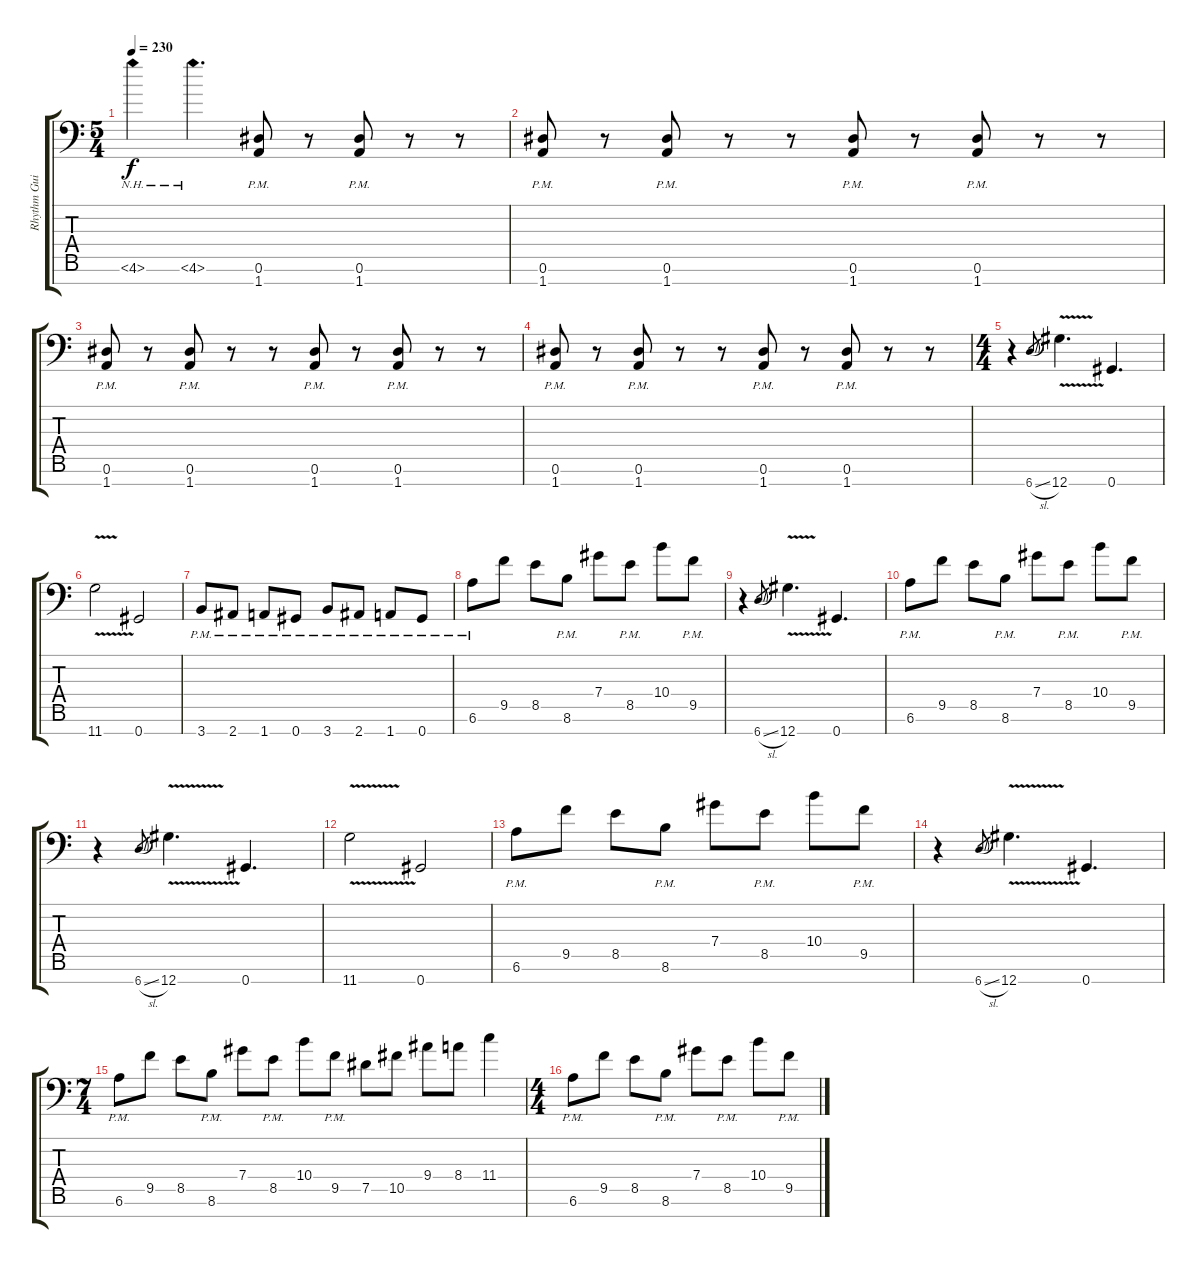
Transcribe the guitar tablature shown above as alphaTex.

\track ("Rhythm Guitar 2" "Rhythm Gui") {instrument distortionguitar}
\staff {score tabs}
\tuning (Eb4 Bb3 F3 Db3 Ab2 Eb2 Ab1) {hide}
\ts (5 4)
\tempo 230
\clef f4
\ks c
4.6{nh}.4{dy f} 4.6{nh}.4{d} (0.6{pm} 1.7{pm}).8 r.8 (0.6{pm} 1.7{pm}).8 r.8 r.8 |
(0.6{pm} 1.7{pm}).8 r.8 (0.6{pm} 1.7{pm}).8 r.8 r.8 (0.6{pm} 1.7{pm}).8 r.8 (0.6{pm} 1.7{pm}).8 r.8 r.8 |
(0.6{pm} 1.7{pm}).8 r.8 (0.6{pm} 1.7{pm}).8 r.8 r.8 (0.6{pm} 1.7{pm}).8 r.8 (0.6{pm} 1.7{pm}).8 r.8 r.8 |
(0.6{pm} 1.7{pm}).8 r.8 (0.6{pm} 1.7{pm}).8 r.8 r.8 (0.6{pm} 1.7{pm}).8 r.8 (0.6{pm} 1.7{pm}).8 r.8 r.8 |
\ts (4 4)
r.4 6.7{sl}.8{gr} 12.7{v}.4{d} 0.7.4{d} |
11.7{v}.2 0.7.2 |
3.7{pm}.8 2.7{pm}.8 1.7{pm}.8 0.7{pm}.8 3.7{pm}.8 2.7{pm}.8 1.7{pm}.8 0.7{pm}.8 |
6.6{pm}.8 9.5.8 8.5.8 8.6{pm}.8 7.4.8 8.5{pm}.8 10.4.8 9.5{pm}.8 |
r.4 6.7{sl}.8{gr} 12.7{v}.4{d} 0.7.4{d} |
6.6{pm}.8 9.5.8 8.5.8 8.6{pm}.8 7.4.8 8.5{pm}.8 10.4.8 9.5{pm}.8 |
r.4 6.7{sl}.8{gr} 12.7{v}.4{d} 0.7.4{d} |
11.7{v}.2 0.7.2 |
6.6{pm}.8 9.5.8 8.5.8 8.6{pm}.8 7.4.8 8.5{pm}.8 10.4.8 9.5{pm}.8 |
r.4 6.7{sl}.8{gr} 12.7{v}.4{d} 0.7.4{d} |
\ts (7 4)
6.6{pm}.8 9.5.8 8.5.8 8.6{pm}.8 7.4.8 8.5{pm}.8 10.4.8 9.5{pm}.8 7.5.8 10.5.8 9.4.8 8.4.8 11.4.4 |
\ts (4 4)
6.6{pm}.8 9.5.8 8.5.8 8.6{pm}.8 7.4.8 8.5{pm}.8 10.4.8 9.5{pm}.8
